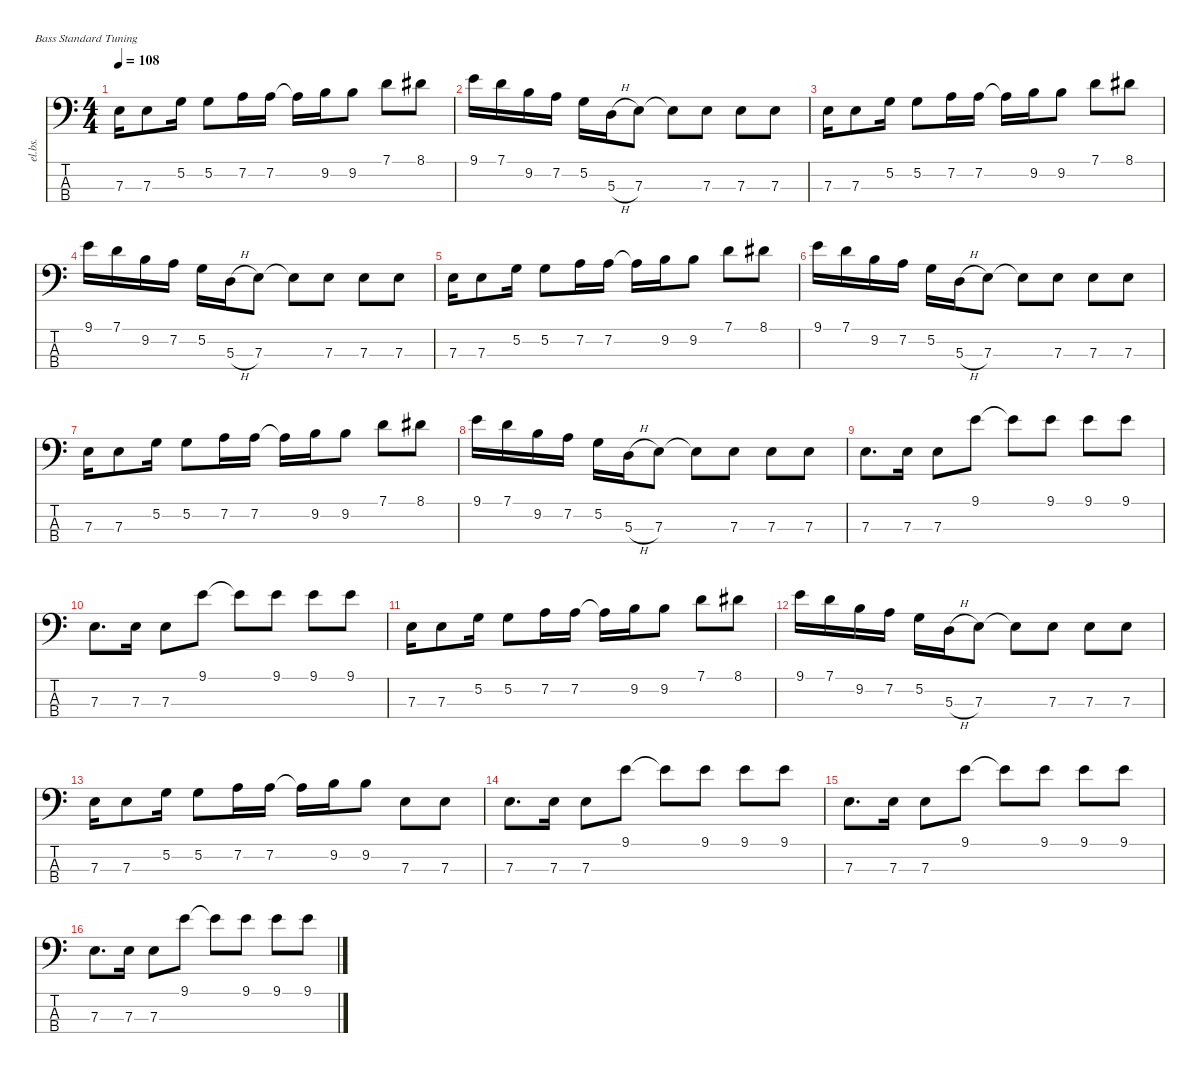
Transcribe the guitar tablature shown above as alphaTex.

\defaultSystemsLayout 4
\hideDynamics
\bracketExtendMode nobrackets
\otherSystemsTrackNameOrientation horizontal
\track ("Bass" "el.bs.") {instrument electricbassfinger}
\staff {score tabs}
\tuning (G2 D2 A1 E1)
\ts (4 4)
\tempo 108
\clef f4
\ks c
7.3.16{dy f beam Down} 7.3.8{beam Down} 5.2.16{beam Down} 5.2.8{beam Down} 7.2.16{beam Down} 7.2.16{beam Down} 7.2{t}.16{beam Down} 9.2.16{beam Down} 9.2.8{beam Down} 7.1.8{beam Down} 8.1{acc #}.8{beam Down} |
9.1.16{beam Down} 7.1.16{beam Down} 9.2.16{beam Down} 7.2.16{beam Down} 5.2.16{beam Down} 5.3{h}.16{beam Down} 7.3.8{beam Down} 7.3{t}.8{beam Down} 7.3.8{beam Down} 7.3.8{beam Down} 7.3.8{beam Down} |
7.3.16{beam Down} 7.3.8{beam Down} 5.2.16{beam Down} 5.2.8{beam Down} 7.2.16{beam Down} 7.2.16{beam Down} 7.2{t}.16{beam Down} 9.2.16{beam Down} 9.2.8{beam Down} 7.1.8{beam Down} 8.1{acc #}.8{beam Down} |
9.1.16{beam Down} 7.1.16{beam Down} 9.2.16{beam Down} 7.2.16{beam Down} 5.2.16{beam Down} 5.3{h}.16{beam Down} 7.3.8{beam Down} 7.3{t}.8{beam Down} 7.3.8{beam Down} 7.3.8{beam Down} 7.3.8{beam Down} |
7.3.16{beam Down} 7.3.8{beam Down} 5.2.16{beam Down} 5.2.8{beam Down} 7.2.16{beam Down} 7.2.16{beam Down} 7.2{t}.16{beam Down} 9.2.16{beam Down} 9.2.8{beam Down} 7.1.8{beam Down} 8.1{acc #}.8{beam Down} |
9.1.16{beam Down} 7.1.16{beam Down} 9.2.16{beam Down} 7.2.16{beam Down} 5.2.16{beam Down} 5.3{h}.16{beam Down} 7.3.8{beam Down} 7.3{t}.8{beam Down} 7.3.8{beam Down} 7.3.8{beam Down} 7.3.8{beam Down} |
7.3.16{beam Down} 7.3.8{beam Down} 5.2.16{beam Down} 5.2.8{beam Down} 7.2.16{beam Down} 7.2.16{beam Down} 7.2{t}.16{beam Down} 9.2.16{beam Down} 9.2.8{beam Down} 7.1.8{beam Down} 8.1{acc #}.8{beam Down} |
9.1.16{beam Down} 7.1.16{beam Down} 9.2.16{beam Down} 7.2.16{beam Down} 5.2.16{beam Down} 5.3{h}.16{beam Down} 7.3.8{beam Down} 7.3{t}.8{beam Down} 7.3.8{beam Down} 7.3.8{beam Down} 7.3.8{beam Down} |
7.3.8{d dy ff beam Down} 7.3.16{dy f beam Down} 7.3.8{beam Down} 9.1.8{beam Down} 9.1{t}.8{beam Down} 9.1.8{beam Down} 9.1.8{beam Down} 9.1.8{beam Down} |
7.3.8{d dy ff beam Down} 7.3.16{dy f beam Down} 7.3.8{beam Down} 9.1.8{beam Down} 9.1{t}.8{beam Down} 9.1.8{beam Down} 9.1.8{beam Down} 9.1.8{beam Down} |
7.3.16{beam Down} 7.3.8{beam Down} 5.2.16{beam Down} 5.2.8{beam Down} 7.2.16{beam Down} 7.2.16{beam Down} 7.2{t}.16{beam Down} 9.2.16{beam Down} 9.2.8{beam Down} 7.1.8{beam Down} 8.1{acc #}.8{beam Down} |
9.1.16{beam Down} 7.1.16{beam Down} 9.2.16{beam Down} 7.2.16{beam Down} 5.2.16{beam Down} 5.3{h}.16{beam Down} 7.3.8{beam Down} 7.3{t}.8{beam Down} 7.3.8{beam Down} 7.3.8{beam Down} 7.3.8{beam Down} |
7.3.16{beam Down} 7.3.8{beam Down} 5.2.16{beam Down} 5.2.8{beam Down} 7.2.16{beam Down} 7.2.16{beam Down} 7.2{t}.16{beam Down} 9.2.16{beam Down} 9.2.8{beam Down} 7.3.8{beam Down} 7.3.8{beam Down} |
7.3.8{d dy ff beam Down} 7.3.16{dy f beam Down} 7.3.8{beam Down} 9.1.8{beam Down} 9.1{t}.8{beam Down} 9.1.8{beam Down} 9.1.8{beam Down} 9.1.8{beam Down} |
7.3.8{d dy ff beam Down} 7.3.16{dy f beam Down} 7.3.8{beam Down} 9.1.8{beam Down} 9.1{t}.8{beam Down} 9.1.8{beam Down} 9.1.8{beam Down} 9.1.8{beam Down} |
7.3.8{d dy ff beam Down} 7.3.16{dy f beam Down} 7.3.8{beam Down} 9.1.8{beam Down} 9.1{t}.8{beam Down} 9.1.8{beam Down} 9.1.8{beam Down} 9.1.8{beam Down}
